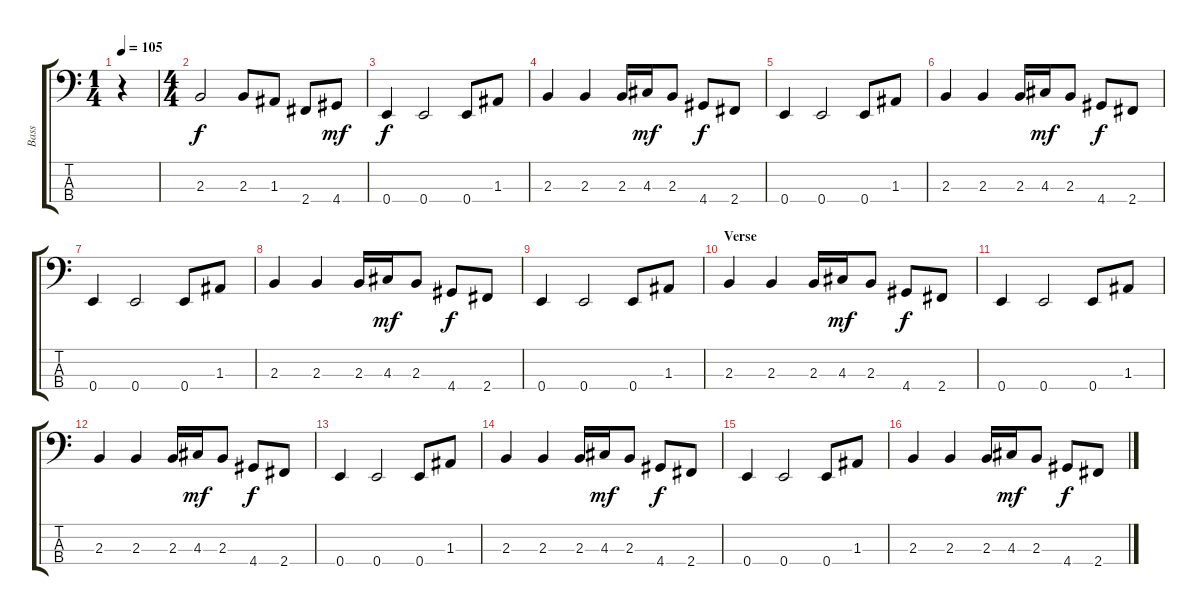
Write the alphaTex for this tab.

\track ("Bass" "Bass") {instrument electricbassfinger}
\staff {score tabs}
\tuning (G2 D2 A1 E1) {hide}
\ts (1 4)
\tempo 105
\clef f4
\ks c
r.4{dy f instrument electricbassfinger} |
\ts (4 4)
2.3.2 2.3.8 1.3.8 2.4.8 4.4.8{dy mf} |
0.4.4{dy f} 0.4.2 0.4.8 1.3.8 |
2.3.4 2.3.4 2.3.16 4.3.16{dy mf} 2.3.8 4.4.8{dy f} 2.4.8 |
0.4.4 0.4.2 0.4.8 1.3.8 |
2.3.4 2.3.4 2.3.16 4.3.16{dy mf} 2.3.8 4.4.8{dy f} 2.4.8 |
0.4.4 0.4.2 0.4.8 1.3.8 |
2.3.4 2.3.4 2.3.16 4.3.16{dy mf} 2.3.8 4.4.8{dy f} 2.4.8 |
0.4.4 0.4.2 0.4.8 1.3.8 |
\section ("" "Verse")
2.3.4 2.3.4 2.3.16 4.3.16{dy mf} 2.3.8 4.4.8{dy f} 2.4.8 |
0.4.4 0.4.2 0.4.8 1.3.8 |
2.3.4 2.3.4 2.3.16 4.3.16{dy mf} 2.3.8 4.4.8{dy f} 2.4.8 |
0.4.4 0.4.2 0.4.8 1.3.8 |
2.3.4 2.3.4 2.3.16 4.3.16{dy mf} 2.3.8 4.4.8{dy f} 2.4.8 |
0.4.4 0.4.2 0.4.8 1.3.8 |
2.3.4 2.3.4 2.3.16 4.3.16{dy mf} 2.3.8 4.4.8{dy f} 2.4.8
